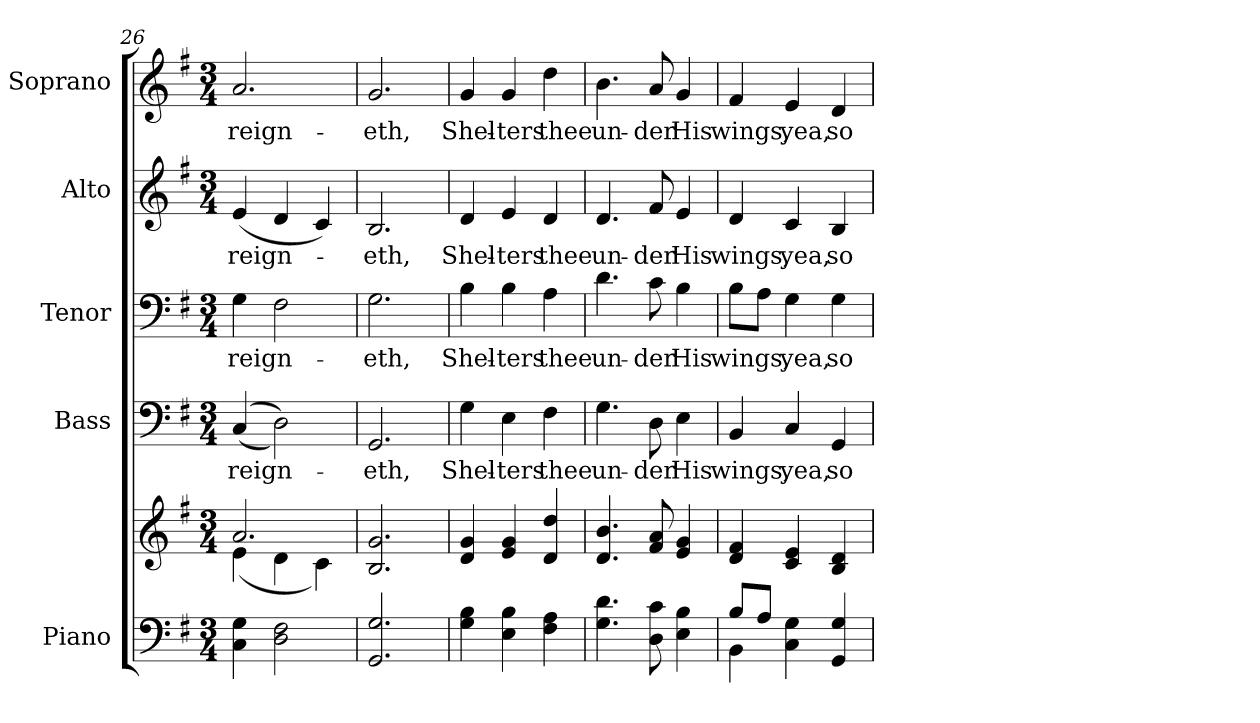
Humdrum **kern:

**kern	**kern	**kern	**text	**kern	**text	**kern	**text	**kern	**text
*part5	*part5	*part4	*part4	*part3	*part3	*part2	*part2	*part1	*part1
*staff6	*staff5	*staff4	*staff4	*staff3	*staff3	*staff2	*staff2	*staff1	*staff1
*I"Piano	*	*I"Bass	*	*I"Tenor	*	*I"Alto	*	*I"Soprano	*
*I'Pno.	*	*I'B.	*	*I'T.	*	*I'A.	*	*I'S.	*
*clefF4	*clefG2	*clefF4	*	*clefF4	*	*clefG2	*	*clefG2	*
*k[f#]	*k[f#]	*k[f#]	*	*k[f#]	*	*k[f#]	*	*k[f#]	*
*G:	*G:	*G:	*	*G:	*	*G:	*	*G:	*
*M3/4	*M3/4	*M3/4	*	*M3/4	*	*M3/4	*	*M3/4	*
=26	=26	=26	=26	=26	=26	=26	=26	=26	=26
*	*^	*	*	*	*	*	*	*	*
!	!	!	!	!LO:LY:b:color=#000000	!	!	!	!	!	!
!	!	!	!	!	!	!LO:LY:b:color=#000000	!	!	!	!
!	!	!	!	!	!	!	!	!LO:LY:b:color=#000000	!	!
!	!	!	!	!	!	!	!	!	!	!LO:LY:b:color=#000000
4Ci\ 4Gi	2.ai/	(4ei\	((4Ci/	reign-	4Gi\	reign-	(4ei/	reign-	2.ai/	reign-
2Di\ 2F#i	.	4di\	2Di\))	.	2F#i\	.	4di/	.	.	.
.	.	4ci\)	.	.	.	.	4ci/)	.	.	.
*	*v	*v	*	*	*	*	*	*	*	*
=27	=27	=27	=27	=27	=27	=27	=27	=27	=27
*	*^	*	*	*	*	*	*	*	*
!	!	!	!	!LO:LY:b:color=#000000	!	!	!	!	!	!
*	*v	*v	*	*	*	*	*	*	*	*
*	*^	*	*	*	*	*	*	*	*
!	!	!	!	!	!	!LO:LY:b:color=#000000	!	!	!	!
*	*v	*v	*	*	*	*	*	*	*	*
*	*^	*	*	*	*	*	*	*	*
!	!	!	!	!	!	!	!	!LO:LY:b:color=#000000	!	!
*	*v	*v	*	*	*	*	*	*	*	*
*	*^	*	*	*	*	*	*	*	*
!	!	!	!	!	!	!	!	!	!	!LO:LY:b:color=#000000
*	*v	*v	*	*	*	*	*	*	*	*
2.GGi/ 2.Gi	2.Bi/ 2.gi	2.GGi/	-eth,	2.Gi\	-eth,	2.Bi/	-eth,	2.gi/	-eth,
!!LO:PB:g=z
=28	=28	=28	=28	=28	=28	=28	=28	=28	=28
!	!	!	!LO:LY:b:color=#000000	!	!	!	!	!	!
!	!	!	!	!	!LO:LY:b:color=#000000	!	!	!	!
!	!	!	!	!	!	!	!LO:LY:b:color=#000000	!	!
!	!	!	!	!	!	!	!	!	!LO:LY:b:color=#000000
4Gi\ 4Bi	4di/ 4gi	4Gi\	Shel-	4Bi\	Shel-	4di/	Shel-	4gi/	Shel-
!	!	!	!LO:LY:b:color=#000000	!	!	!	!	!	!
!	!	!	!	!	!LO:LY:b:color=#000000	!	!	!	!
!	!	!	!	!	!	!	!LO:LY:b:color=#000000	!	!
!	!	!	!	!	!	!	!	!	!LO:LY:b:color=#000000
4Ei\ 4Bi	4ei/ 4gi	4Ei\	-ters	4Bi\	-ters	4ei/	-ters	4gi/	-ters
!	!	!	!LO:LY:b:color=#000000	!	!	!	!	!	!
!	!	!	!	!	!LO:LY:b:color=#000000	!	!	!	!
!	!	!	!	!	!	!	!LO:LY:b:color=#000000	!	!
!	!	!	!	!	!	!	!	!	!LO:LY:b:color=#000000
4F#i\ 4Ai	4di/ 4ddi	4F#i\	thee	4Ai\	thee	4di/	thee	4ddi\	thee
=29	=29	=29	=29	=29	=29	=29	=29	=29	=29
!	!	!	!LO:LY:b:color=#000000	!	!	!	!	!	!
!	!	!	!	!	!LO:LY:b:color=#000000	!	!	!	!
!	!	!	!	!	!	!	!LO:LY:b:color=#000000	!	!
!	!	!	!	!	!	!	!	!	!LO:LY:b:color=#000000
4.Gi\ 4.di	4.di/ 4.bi	4.Gi\	un-	4.di\	un-	4.di/	un-	4.bi\	un-
!	!	!	!LO:LY:b:color=#000000	!	!	!	!	!	!
!	!	!	!	!	!LO:LY:b:color=#000000	!	!	!	!
!	!	!	!	!	!	!	!LO:LY:b:color=#000000	!	!
!	!	!	!	!	!	!	!	!	!LO:LY:b:color=#000000
8Di\ 8ci	8f#i/ 8ai	8Di\	-der	8ci\	-der	8f#i/	-der	8ai/	-der
!	!	!	!LO:LY:b:color=#000000	!	!	!	!	!	!
!	!	!	!	!	!LO:LY:b:color=#000000	!	!	!	!
!	!	!	!	!	!	!	!LO:LY:b:color=#000000	!	!
!	!	!	!	!	!	!	!	!	!LO:LY:b:color=#000000
4Ei\ 4Bi	4ei/ 4gi	4Ei\	His	4Bi\	His	4ei/	His	4gi/	His
=30	=30	=30	=30	=30	=30	=30	=30	=30	=30
*^	*	*	*	*	*	*	*	*	*
!	!	!	!	!LO:LY:b:color=#000000	!	!	!	!	!	!
!	!	!	!	!	!	!LO:LY:b:color=#000000	!	!	!	!
!	!	!	!	!	!	!	!	!LO:LY:b:color=#000000	!	!
!	!	!	!	!	!	!	!	!	!	!LO:LY:b:color=#000000
8Bi/L	4BBi\	4di/ 4f#i	4BBi/	wings,	8Bi\L	wings,	4di/	wings,	4f#i/	wings,
8Ai/J	.	.	.	.	8Ai\J	.	.	.	.	.
!	!	!	!	!LO:LY:b:color=#000000	!	!	!	!	!	!
!	!	!	!	!	!	!LO:LY:b:color=#000000	!	!	!	!
!	!	!	!	!	!	!	!	!LO:LY:b:color=#000000	!	!
!	!	!	!	!	!	!	!	!	!	!LO:LY:b:color=#000000
4Ci\ 4Gi	4ryy	4ci/ 4ei	4Ci/	yea,	4Gi\	yea,	4ci/	yea,	4ei/	yea,
!	!	!	!	!LO:LY:b:color=#000000	!	!	!	!	!	!
!	!	!	!	!	!	!LO:LY:b:color=#000000	!	!	!	!
!	!	!	!	!	!	!	!	!LO:LY:b:color=#000000	!	!
!	!	!	!	!	!	!	!	!	!	!LO:LY:b:color=#000000
4GGi/ 4Gi	4ryy	4Bi/ 4di	4GGi/	so	4Gi\	so	4Bi/	so	4di/	so
*v	*v	*	*	*	*	*	*	*	*	*
=	=	=	=	=	=	=	=	=	=
*-	*-	*-	*-	*-	*-	*-	*-	*-	*-
